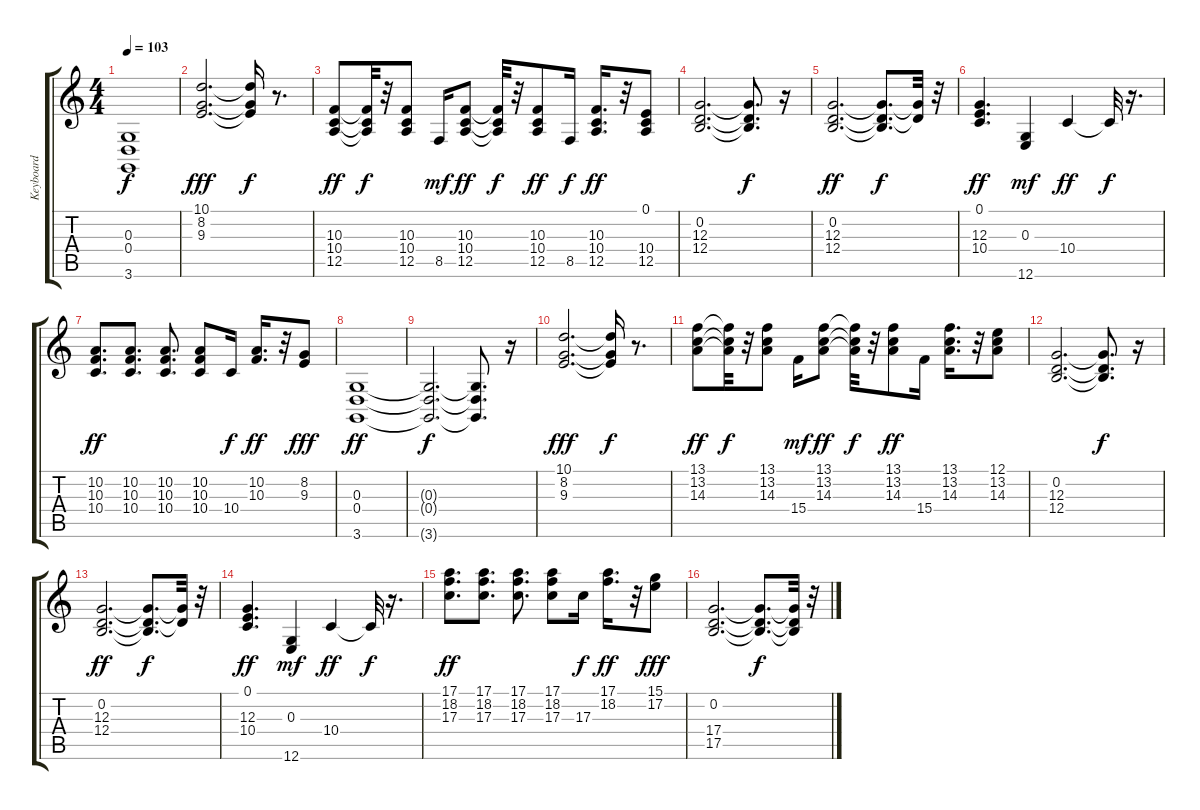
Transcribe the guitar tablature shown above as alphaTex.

\track ("Keyboard" "Keyboard") {instrument acousticgrandpiano}
\staff {score tabs}
\tuning (E4 B3 G3 D3 A2 E2) {hide}
\ts (4 4)
\tempo 103
\clef g2
\ks c
(0.3{t} 0.4{t} 3.6{t}).1{dy f} |
(10.1 8.2 9.3).2{d dy fff} (10.1{t} 8.2{t} 9.3{t}).16{dy f} r.8{d} |
(10.3 10.4 12.5).8{dy ff} (10.3{t} 10.4{t} 12.5{t}).32{dy f} r.32 (10.3 10.4 12.5).8 8.5.16{dy mf} (10.3 10.4 12.5).8{dy ff} (10.3{t} 10.4{t} 12.5{t}).32{dy f} r.32 (10.3 10.4 12.5).8{dy ff} 8.5.16{dy f} (10.3 10.4 12.5).16{d dy ff} r.32 (0.1 10.4 12.5).8 |
(0.2 12.3 12.4).2{d} (0.2{t} 12.3{t} 12.4{t}).8{d dy f} r.16 |
(0.2 12.3 12.4).2{d dy ff} (0.2{t} 12.3{t} 12.4{t}).8{d dy f} (12.3{t} 12.4{t}).32 r.32 |
(0.1 12.3 10.4).4{d dy ff} (0.3 12.6).4{dy mf} 10.4.4{dy ff} 10.4{t}.32{dy f} r.16{d} |
(10.2 10.3 10.4).8{d dy ff} (10.2 10.3 10.4).8{d} (10.2 10.3 10.4).8{d} (10.2 10.3 10.4).8 10.4.16{dy f} (10.2 10.3).16{d dy ff} r.32 (8.2 9.3).8{dy fff} |
(0.3 0.4 3.6).1{dy ff} |
(0.3{t} 0.4{t} 3.6{t}).2{d dy f} (0.3{t} 0.4{t} 3.6{t}).8{d} r.16 |
(10.1 8.2 9.3).2{d dy fff} (10.1{t} 8.2{t} 9.3{t}).16{dy f} r.8{d} |
(13.1 13.2 14.3).8{dy ff} (13.1{t} 13.2{t} 14.3{t}).32{dy f} r.32 (13.1 13.2 14.3).8 15.4.16{dy mf} (13.1 13.2 14.3).8{dy ff} (13.1{t} 13.2{t} 14.3{t}).32{dy f} r.32 (13.1 13.2 14.3).8{dy ff} 15.4.16 (13.1 13.2 14.3).16{d} r.32 (12.1 13.2 14.3).8 |
(0.2 12.3 12.4).2{d} (0.2{t} 12.3{t} 12.4{t}).8{d dy f} r.16 |
(0.2 12.3 12.4).2{d dy ff} (0.2{t} 12.3{t} 12.4{t}).8{d dy f} (12.3{t} 12.4{t}).32 r.32 |
(0.1 12.3 10.4).4{d dy ff} (0.3 12.6).4{dy mf} 10.4.4{dy ff} 10.4{t}.32{dy f} r.16{d} |
(17.1 18.2 17.3).8{d dy ff} (17.1 18.2 17.3).8{d} (17.1 18.2 17.3).8{d} (17.1 18.2 17.3).8 17.3.16{dy f} (17.1 18.2).16{d dy ff} r.32 (15.1 17.2).8{dy fff} |
(0.2 17.4 17.5).2{d} (0.2{t} 17.4{t} 17.5{t}).8{d dy f} (0.2{t} 17.4{t} 17.5{t}).32 r.32
